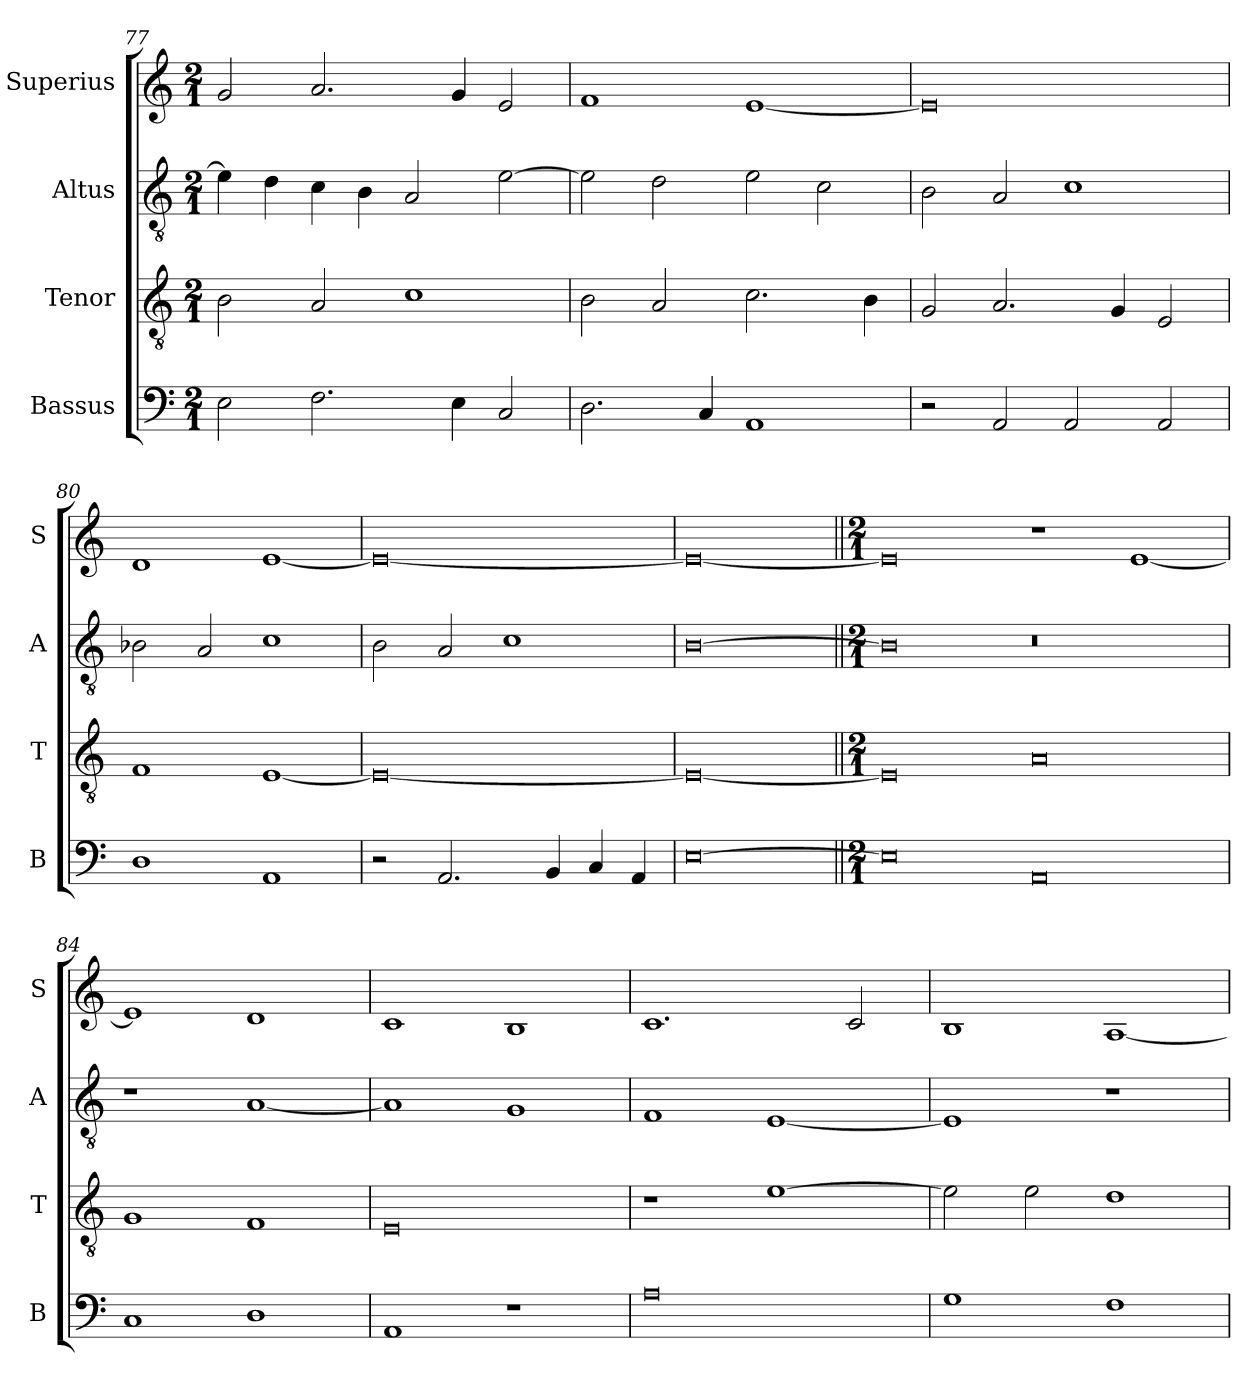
**kern	**kern	**kern	**kern
*part4	*part3	*part2	*part1
*staff4	*staff3	*staff2	*staff1
*I"Bassus	*I"Tenor	*I"Altus	*I"Superius
*I'B	*I'T	*I'A	*I'S
*clefF4	*clefGv2	*clefGv2	*clefG2
*k[]	*k[]	*k[]	*k[]
*C:	*C:	*C:	*C:
*M2/1	*M2/1	*M2/1	*M2/1
=77	=77	=77	=77
2E	2B	4e]	2g
.	.	4d	.
2.F	2A	4c	2.a
.	.	4B	.
.	1c	2A	.
4E	.	.	4g
2C	.	[2e	2e
=78	=78	=78	=78
2.D	2B	2e]	1f
.	2A	2d	.
4C	.	.	.
1AA	2.c	2e	[1e
.	.	2c	.
.	4B	.	.
=79	=79	=79	=79
2r	2G	2B	0e]
2AA	2.A	2A	.
2AA	.	1c	.
.	4G	.	.
2AA	2E	.	.
=80	=80	=80	=80
1D	1F	2B-X	1d
.	.	2A	.
1AA	[1E	1c	[1e
=81	=81	=81	=81
2r	0E_	2B	0e_
2.AA	.	2A	.
.	.	1c	.
4BB	.	.	.
4C	.	.	.
4AA	.	.	.
=82	=82	=82	=82
[0E	0E_	[0B	0e_
=83||	=83||	=83||	=83||
*M2/1	*M2/1	*M2/1	*M2/1
0E]	0E]	0B]	0e]
0AA	0A	0r	1r
.	.	.	[1e
=84	=84	=84	=84
1C	1G	1r	1e]
1D	1F	[1A	1d
=85	=85	=85	=85
1AA	0E	1A]	1c
1r	.	1G	1B
=86	=86	=86	=86
0A	1r	1F	1.c
.	[1e	[1E	.
.	.	.	2c
=87	=87	=87	=87
1G	2e]	1E]	1B
.	2e	.	.
1F	1d	1r	[1A
=	=	=	=
*-	*-	*-	*-
